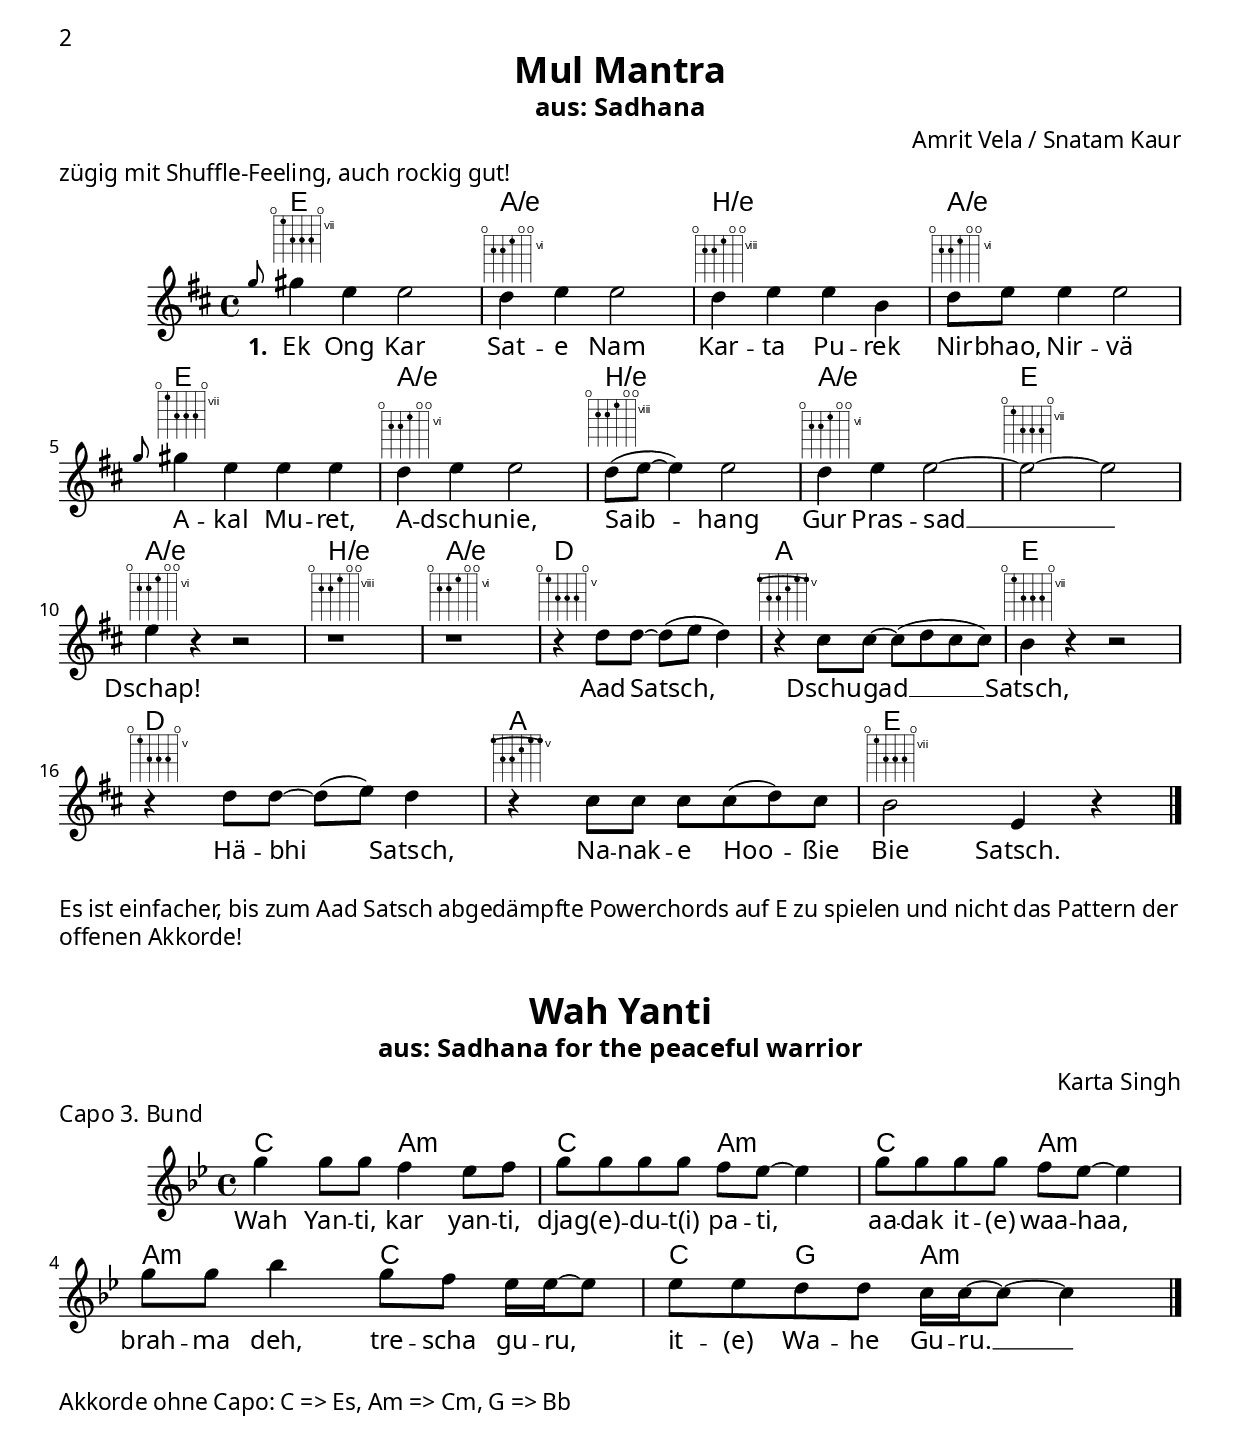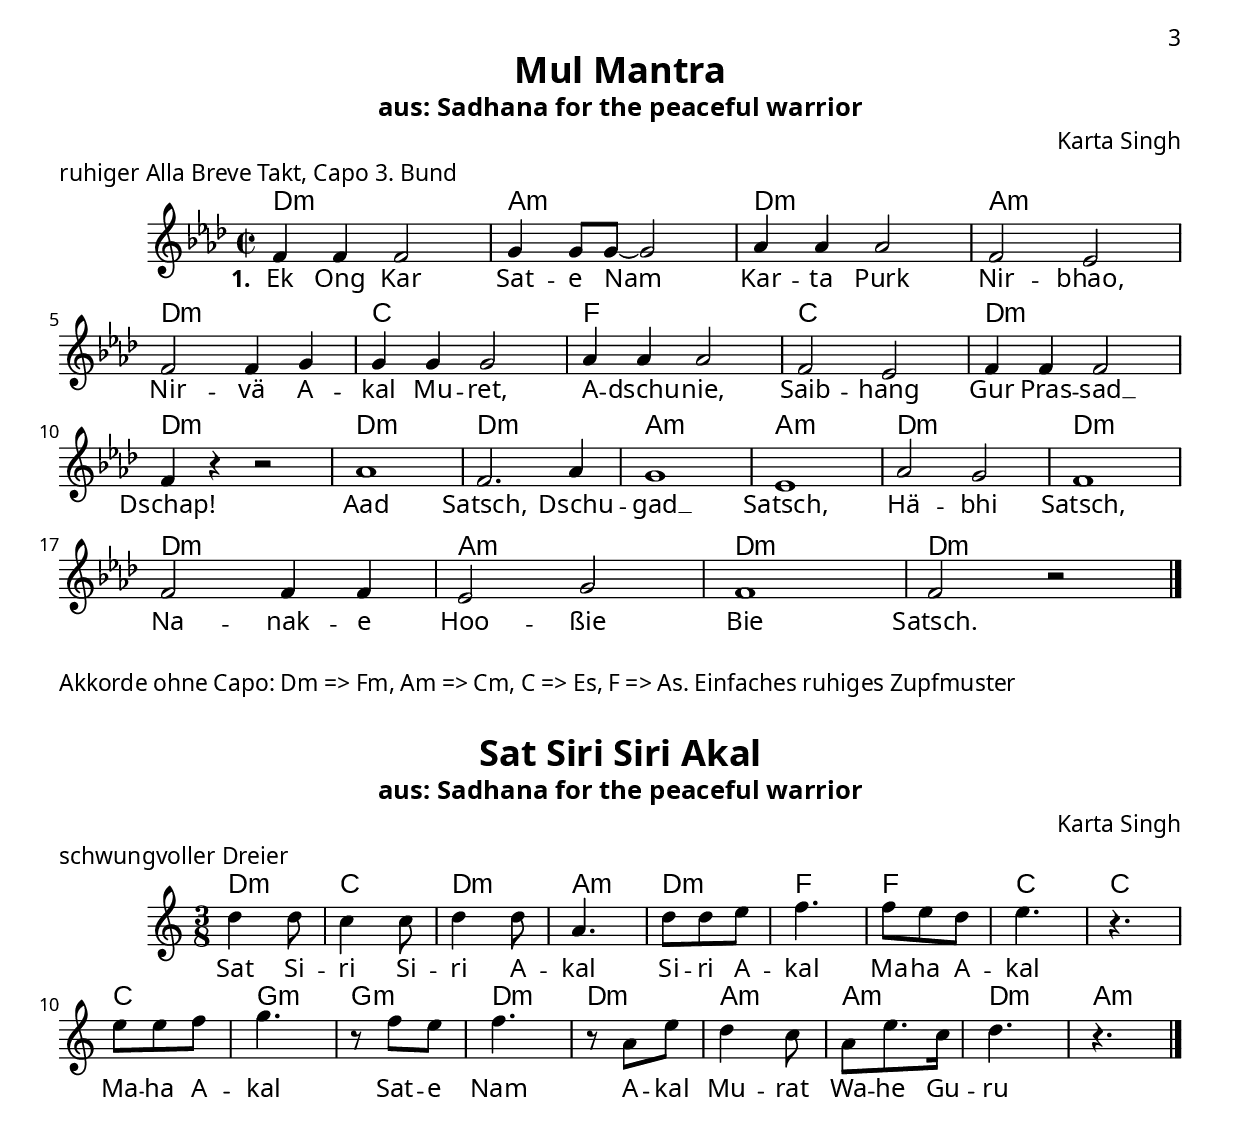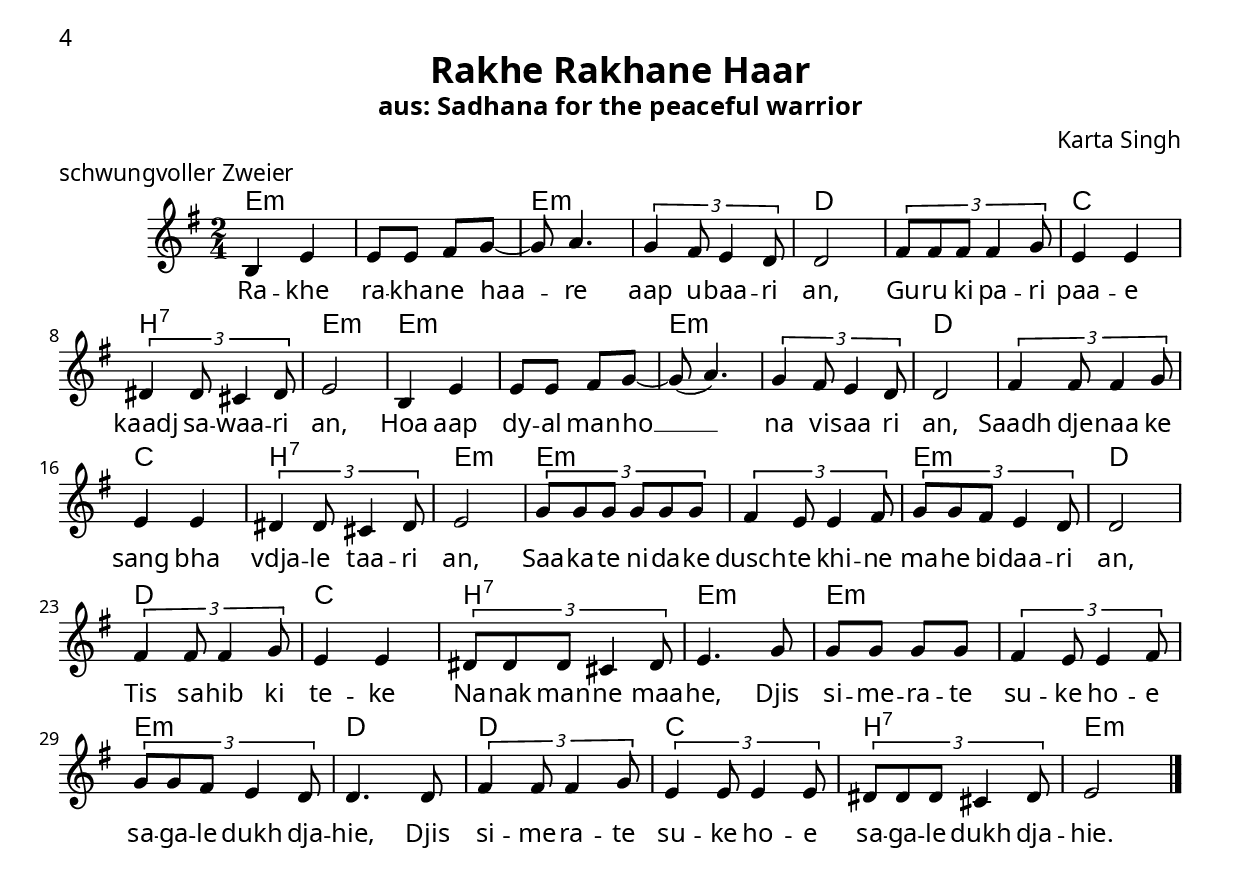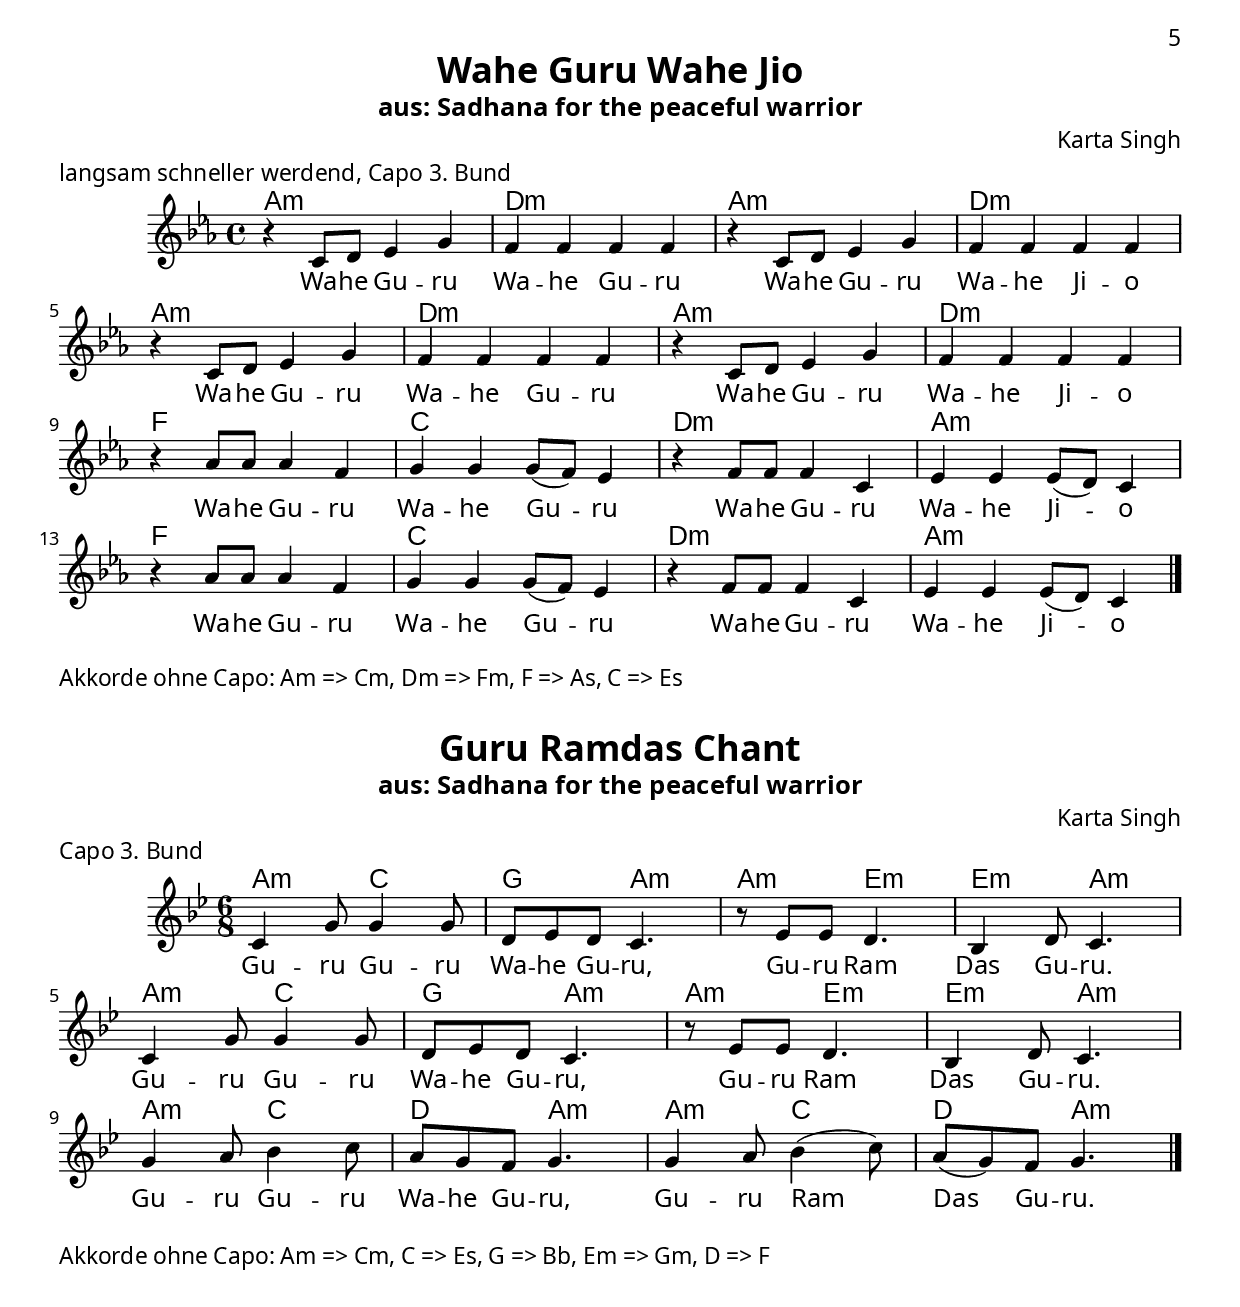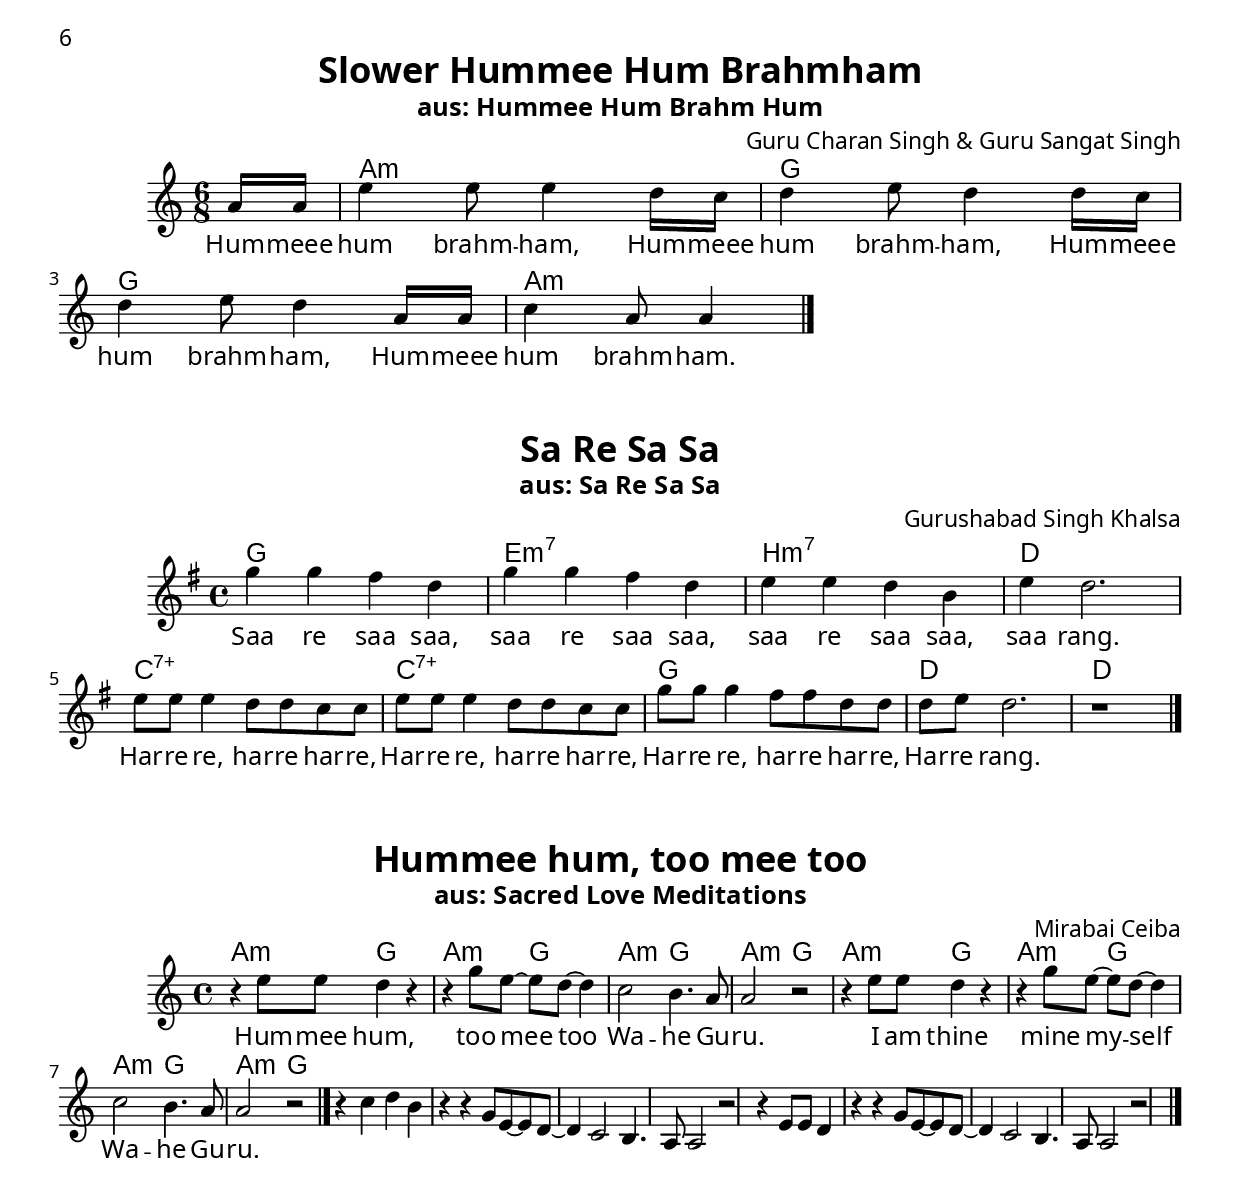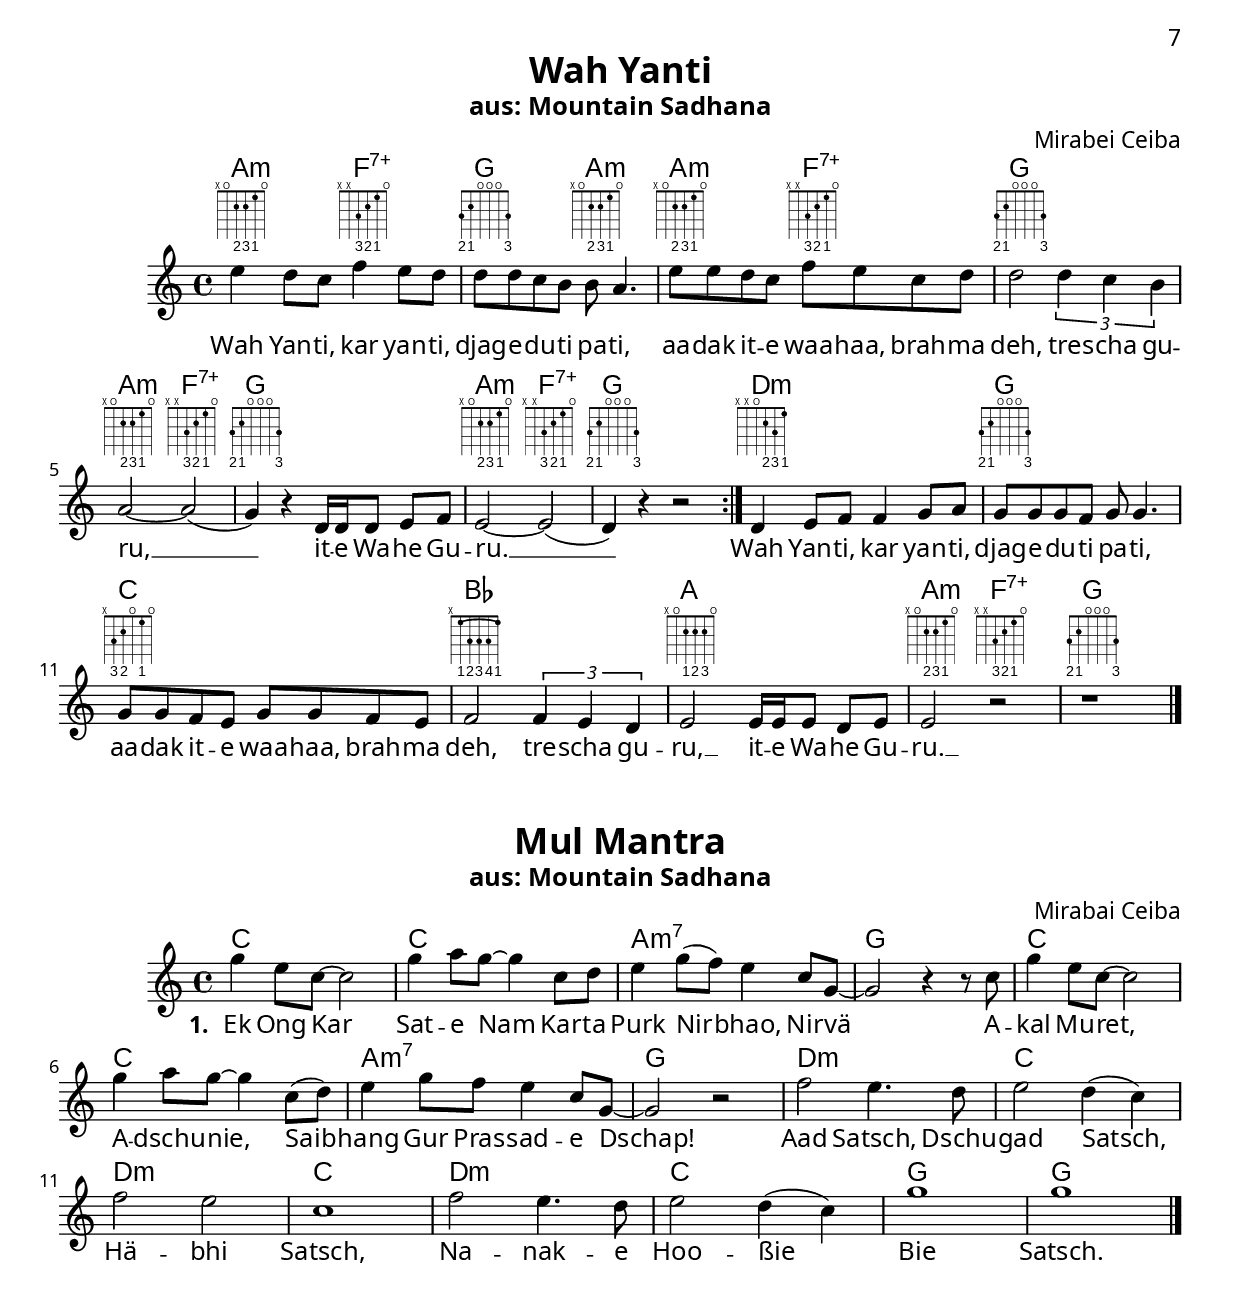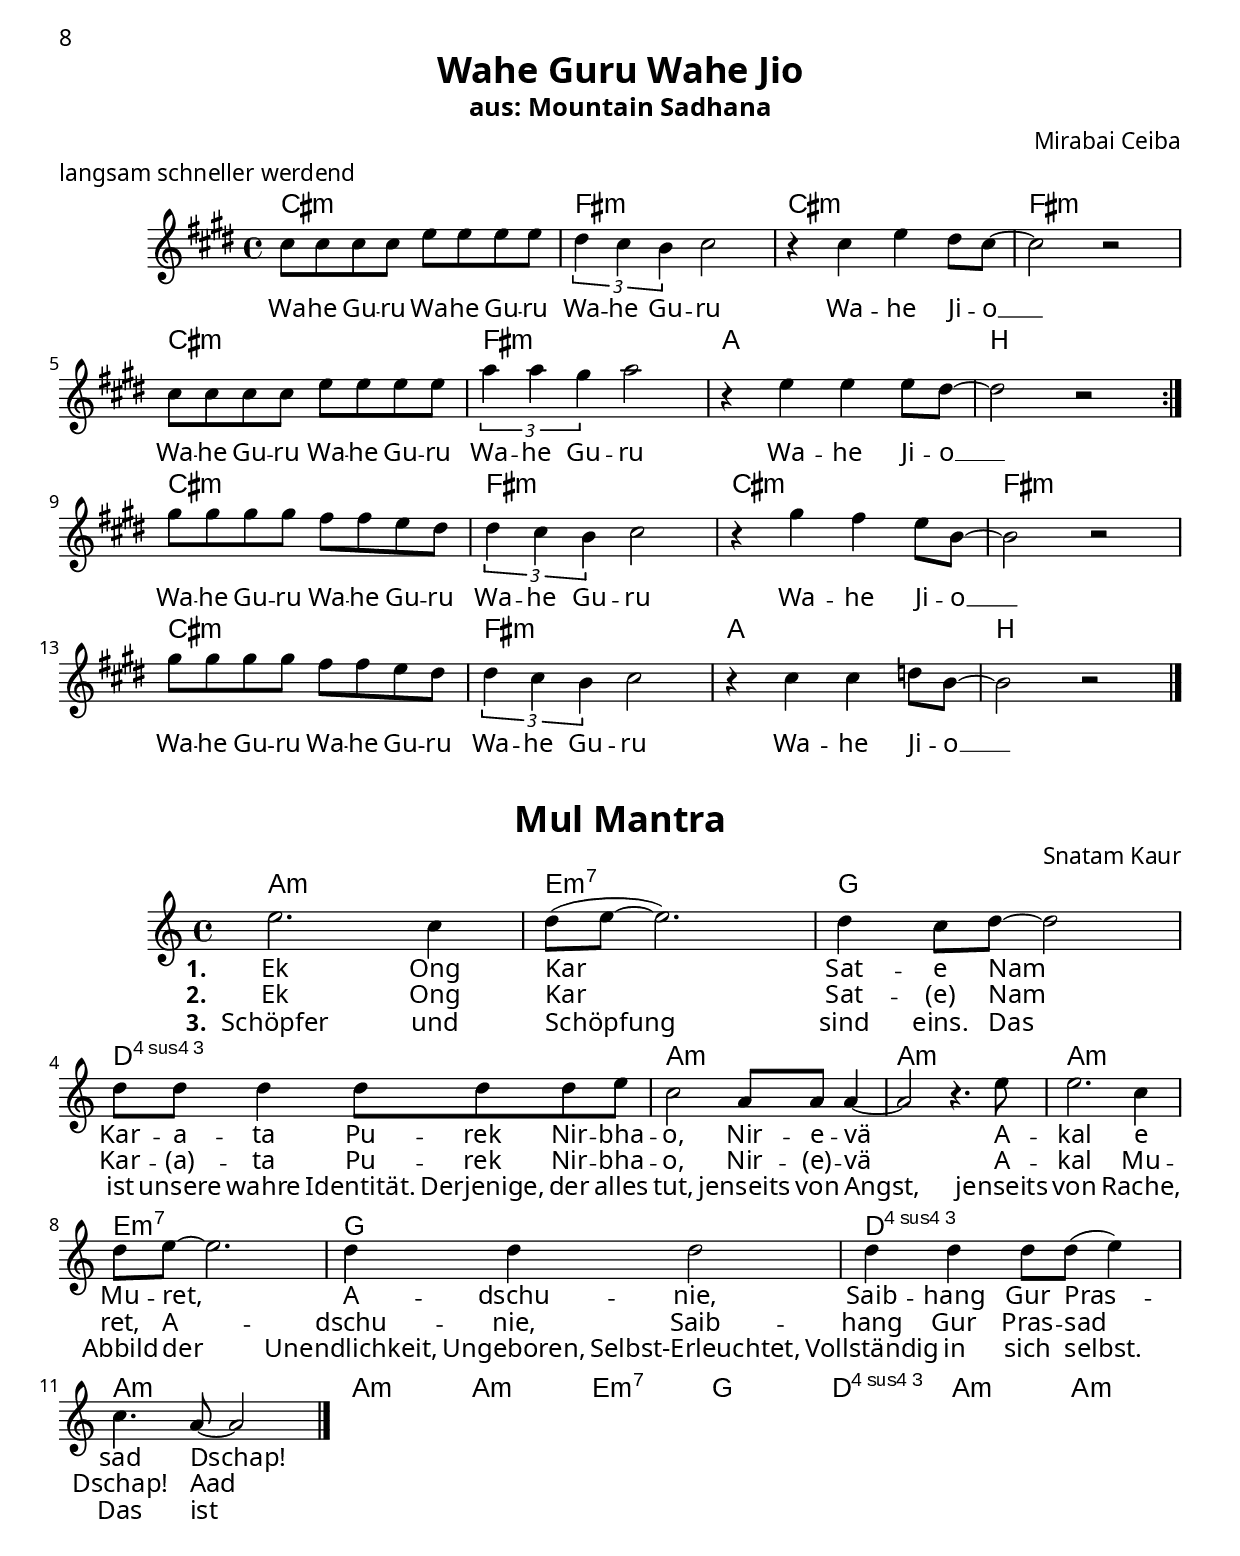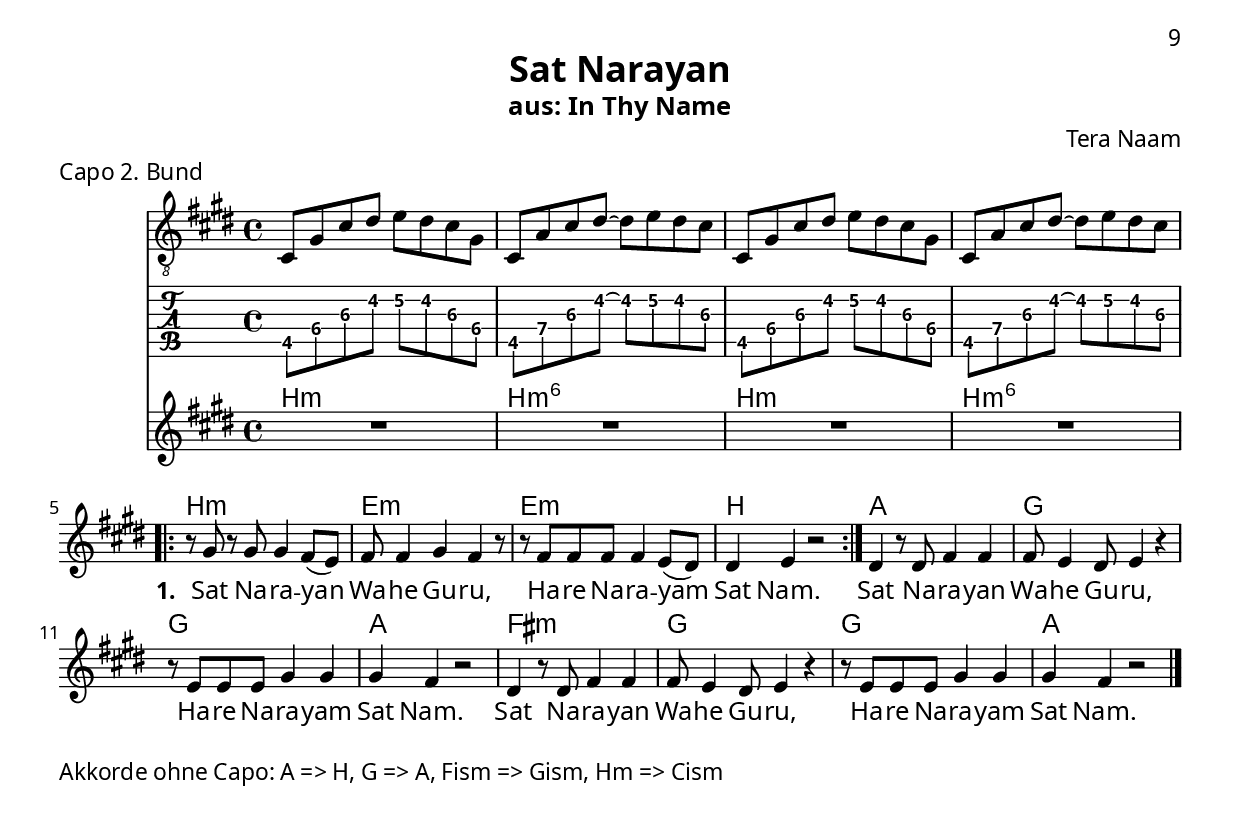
\version "2.18.0"
#(ly:set-option 'relative-includes #t)
\include "paper.ily"
\header {
  title = "Chants für das Wassermannzeitalter"
  %% instrument = "Chants für das Wassermannzeitalter"
  %% Do not display the tagline for this book
  %% tagline = ##f
  composer = ##f
  meter = ##f
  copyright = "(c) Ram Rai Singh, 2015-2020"
}
%%%
%%%oddHeaderMarkup = \markup
%%%\fill-line {
%%%  %% force the header to take some space, otherwise the
%%%  %% page layout becomes a complete mess.
%%%  " "
%%%  \on-the-fly #not-part-first-page \fromproperty #'header:title
%%%  \on-the-fly #print-page-number-check-first \fromproperty #'page:page-number-st
%%%ring
%%%}
%%%
%%%%% evenHeaderMarkup would inherit the value of
%%%%% oddHeaderMarkup if it were not defined here
%%%evenHeaderMarkup = \markup
%%%\fill-line {
%%%  \on-the-fly #print-page-number-check-first \fromproperty #'page:page-number-string
%%%  \on-the-fly #not-part-first-page \fromproperty #'header:title
%%%  " "
%%%}

\markup { \vspace #2 }
\markup {Zusammengestellt und arrangiert von Ram Rai Singh.}
\markup { \vspace #1 }

\markuplist \table-of-contents
\pageBreak

\tocCD \markup {"Amrit Vela: Sadhana"}

\tocItem \markup "Mul Mantra"
  \include "deutsch.ly"
\version "2.18.0"

\include "../paper.ily"

openE =  \markup {\fret-diagram-verbose #'(
		  (open 1)
		  (place-fret 2 9)
		  (place-fret 3 9)
		  (place-fret 4 9)
		  (place-fret 5 7)
		  (open 6)
		  )}
openD =  \markup {\fret-diagram-verbose #'(
		  (open 1)
		  (place-fret 2 7)
		  (place-fret 3 7)
		  (place-fret 4 7)
		  (place-fret 5 5)
		  (open 6)
		  )}

openA =  \markup {\fret-diagram-verbose #'(
		  (open 1)
		  (open 2)
		  (place-fret 3 6)
		  (place-fret 4 7)
		  (place-fret 5 7)
		  (open 6)
		  )}
fullA =  \markup {\fret-diagram-verbose #'(
		  (barre 6 1 5)
		  (place-fret 1 5)
		  (place-fret 2 5)
		  (place-fret 3 6)
		  (place-fret 4 7)
		  (place-fret 5 7)
		  (place-fret 6 5)
		  )}

openB =  \markup {\fret-diagram-verbose #'(
		  (open 1)
		  (open 2)
		  (place-fret 3 8)
		  (place-fret 4 9)
		  (place-fret 5 9)
		  (open 6)
		  )}



melodie =  \relative g'' {
  \grace{g8} gis4^\openE e e2 |
  d4^\openA e e2 |
  d4^\openB e e h |
  d8^\openA e8 e4 e2 | \break
  \grace{g8} gis4^\openE e e e  |
  d4^\openA e e2 |
  d8^\openB( e8 ~ e4) e2 |
  d4^\openA e e2 ~ |
  e2^\openE ~ e2 |
  e4^\openA r4 r2 |
  r1^\openB | r1^\openA |
  %% Aad satsch
  r4^\openD d8 d8~d8 ( e8 d4) |
  r4^\fullA cis8 cis8~cis8 ( d cis cis8) |
  h4^\openE r4 r2
  \break
  %% Häbhi Satsch
  r4^\openD d8 d8~d8 ( e8) d4 |
  r4^\fullA cis8 cis8 cis8 cis( d) cis |
  h2^\openE e,4 r4
  \bar "|."
   
}

textI = \lyricmode {
  \set stanza = #"1. "
  Ek Ong Kar
  Sat -- e Nam
  Kar -- ta Pu -- rek
  Nir  -- bhao, Nir -- vä
  A -- kal Mu -- ret, A -- dschu -- nie, Saib -- hang
  Gur Pras -- sad __
  Dschap!
  Aad Satsch,
  Dschu -- gad __ Satsch, 
  Hä -- bhi Satsch,
  Na -- nak -- e Hoo -- ßie Bie Satsch.
}


chordSymbols = \chordmode {
  \semiGermanChords
  e1 a/e h/e a/e
  e1 a/e h/e a/e
  e a/e h/e a/e 
  d a e 
  d a e 
}

\score { 
       <<
	 \context ChordNames {
	   \set Score.markFormatter = #format-mark-box-letters
	   \chordSymbols
	 }
	 \new Staff {
	    \time 4/4
	    \key d \major
	     \new Voice = "mel" { \melodie  \bar "|." }
	   }
	   \new Lyrics \lyricsto "mel" {
	     \textI
	   }
       >>
	\layout {
	  \context {\Staff \RemoveEmptyStaves }
	}
       \header {
	 title = "Mul Mantra"
	 composer = "Amrit Vela / Snatam Kaur"
	 subtitle = "aus: Sadhana"
	 meter = "zügig mit Shuffle-Feeling, auch rockig gut!"
       } 
     }

\markuplist{
  \wordwrap-lines {
    Es ist einfacher, bis zum Aad Satsch abgedämpfte Powerchords auf E zu spielen und
    nicht das Pattern der offenen Akkorde!

  }
}

  \markup { \vspace #1 }

\tocCD \markup "Karta Singh: Sadhana for the Peaceful Warrior"

  \tocItem \markup "Wah Yanti"
  \include "deutsch.ly"
\version "2.18.0"
\include "../paper.ily"


melodie =  \relative c'' {
  g'4 g8 g f4 es8 f | g8 g g g f es8 ~ es4 |
  g8 g g g f es8 ~ es4 | g8 g b4 g8 f es16 es ~es8 |
  es8 es d d c16 c16~ c8 ~ c4 
  \bar "|."
    
}

textI = \lyricmode {
  Wah Yan -- ti, kar  yan -- ti, djag -- (e) -- du -- t(i) pa -- ti,
  aa -- dak it -- (e) waa -- haa, brah -- ma deh, tre -- scha gu -- ru,
  it -- (e) Wa -- he Gu -- ru. __ 
}


chordSymbols = \chordmode {
  \semiGermanChords
  c2 a:m | c a:m | c a:m |
  a:m c | c4 g4 a2:m |
}

\score { 
       <<
	 \context ChordNames {
	   \set Score.markFormatter = #format-mark-box-letters
	   \chordSymbols
	 }
	 \new Staff {
	    \time 4/4
	    \key g \minor
	     \new Voice = "mel" { \melodie  \bar "|." }
	   }
	   \new Lyrics \lyricsto "mel" {
	     \textI
	   }
       >>
	\layout {
	  \context {\Staff \RemoveEmptyStaves }
	}
       \header {
	 title = "Wah Yanti"
	 composer = "Karta Singh"
	 subtitle = "aus: Sadhana for the peaceful warrior"
	 meter = "Capo 3. Bund"
       }
     }
\markup{Akkorde ohne Capo:  C => Es, Am => Cm, G => Bb}

  \markup { \vspace #1 }
\pageBreak

  \tocItem \markup "Mul Mantra"
  \include "deutsch.ly"
\version "2.18.0"

\include "../paper.ily"


melodie =  \relative f' {
  f4 f f2 | g4 g8 g8~g2 | as4 as as2 | f2 es |
  \break
  f2 f4 g | g4 g g2 | as4 as as2 | f2 es |
  f4 f f2 | f4 r4 r2 | 
  %% Aad satsch
  as1 f2. as4 | g1 es1 | as2 g2 f1 |
  \break
  %% Häbhi Satsch
  f2 f4 f | es2 g2 | f1 f2 r2
  \bar "|."
   
}

textI = \lyricmode {
  \set stanza = #"1. "
  Ek Ong Kar
  Sat -- e Nam
  Kar -- ta Purk
  Nir  -- bhao, Nir -- vä
  A -- kal Mu -- ret, A -- dschu -- nie, Saib -- hang
  Gur Pras -- sad __
  Dschap!
  Aad Satsch,
  Dschu -- gad __ Satsch, 
  Hä -- bhi Satsch,
  Na -- nak -- e Hoo -- ßie Bie Satsch.
}


chordSymbols = \chordmode {
  \semiGermanChords
  d1:m a:m d:m a:m |
  d1:m c f c |
  d:m d:m |
  d:m d:m | a:m a:m |
  d:m d:m | d:m 
  a:m d:m d:m 
}

\score { 
       <<
	 \context ChordNames {
	   \set Score.markFormatter = #format-mark-box-letters
	   \chordSymbols
	 }
	 \new Staff {
	    \time 2/2
	    \key f \minor
	     \new Voice = "mel" { \melodie  \bar "|." }
	   }
	   \new Lyrics \lyricsto "mel" {
	     \textI
	   }
       >>
	\layout {
	  \context {\Staff \RemoveEmptyStaves }
	}
       \header {
	 title = "Mul Mantra"
	 composer = "Karta Singh"
	 subtitle = "aus: Sadhana for the peaceful warrior"
	 meter = "ruhiger Alla Breve Takt, Capo 3. Bund"
}


     }
\markup{
  Akkorde ohne Capo: Dm => Fm, Am => Cm, C => Es, F => As. Einfaches ruhiges Zupfmuster
  }

  \markup { \vspace #1 }

  \tocItem \markup "Sat Siri Siri Akal"
  \include "deutsch.ly"
\version "2.18.0"

\include "../paper.ily"

melodie =  \relative d'' {
  d4 d8 c4 c8 | d4 d8 a4. |
  d8 d e f4. | f8 e d e4. |
  r4.  | 
  e8 e f g4. | r8 f8 e f4. |
  r8 a,8 e' d4 c8 | a8 e'8. c16 | d4. |
  r4.
  \bar "|."
   
}

textI = \lyricmode {
  Sat Si -- ri Si -- ri A -- kal
  Si -- ri A -- kal Ma -- ha A -- kal
  Ma -- ha A -- kal  Sat -- e Nam
  A -- kal Mu -- rat Wa -- he Gu -- ru
}


chordSymbols = \chordmode {
  \semiGermanChords
  d4.:m c | d:m a:m |
  d:m f | f c | c |
  c g:m | g:m d:m | d:m a:m
  a:m d:m a:m
}

\score { 
       <<
	 \context ChordNames {
	   \set Score.markFormatter = #format-mark-box-letters
	   \chordSymbols
	 }
	 \new Staff {
	    \time 3/8
	    \key a \minor
	     \new Voice = "mel" { \melodie  \bar "|." }
	   }
	   \new Lyrics \lyricsto "mel" {
	     \textI
	   }
       >>
	\layout {
	  \context {\Staff \RemoveEmptyStaves }
	}
       
       \header {
	 title = "Sat Siri Siri Akal"
	 composer = "Karta Singh"
	 subtitle = "aus: Sadhana for the peaceful warrior"
	 meter = "schwungvoller Dreier"
       }
     }

  \markup { \vspace #1 }

\pageBreak
 \tocItem \markup "Rakhe Rakhane Haar"
  \include "deutsch.ly"
\version "2.18.0"

\include "../paper.ily"


melodie =  \relative d' {
  %% Rakhe
  h4 e e8 e fis g8 ~ | g8 a4. \tuplet 3/2 {g4 fis8 e4 d8} |
  d2 \tuplet 3/2 {fis8 fis fis fis4 g8} | e4  e \tuplet 3/2 { dis4 dis8 cis4 dis8} | e2 

  %% Hoa 
  h4 e e8 e fis g8 ~ | g8( a4.) \tuplet 3/2 {g4 fis8 e4 d8} |
  d2 \tuplet 3/2 {fis4 fis8 fis4 g8} | e4  e \tuplet 3/2 { dis4 dis8 cis4 dis8} | e2

  %% Saakate
  \tuplet 3/2 { g8 g g  g g g} \tuplet 3/2 { fis4 e8 e4 fis8} |
  \tuplet 3/2 { g8 g8 fis8 e4 d8} d2 |
  \tuplet 3/2 {fis4 fis8 fis4 g8} | e4  e \tuplet 3/2 { dis8 dis dis cis4 dis8} | e4. g8

  %% Djis simerate
  g8 g   g g  \tuplet 3/2 { fis4 e8 e4 fis8} |
  \tuplet 3/2 { g8 g8 fis8 e4 d8} d4. d8 |
  \tuplet 3/2 {fis4 fis8 fis4 g8} |
  \tuplet 3/2 {e4 e8  e4 e8} \tuplet 3/2 { dis8 dis dis cis4 dis8} | e2

\bar "|."
   
}

textI = \lyricmode {
  Ra -- khe ra -- kha -- ne haa -- re aap u -- baa -- ri an,
  Gu -- ru ki pa -- ri paa -- e kaadj sa -- waa -- ri an,
  
  Hoa aap dy -- al man -- ho __ na vi -- saa ri an,
  Saadh dje -- naa ke sang bha vdja -- le taa -- ri an,

  Saa -- ka -- te ni -- da -- ke dusch -- te khi -- ne ma -- he bi -- daa -- ri an,
  Tis sa -- hib ki te -- ke Na -- nak man -- ne maa -- he,

  Djis si -- me -- ra -- te su -- ke ho -- e sa -- ga -- le dukh dja -- hie, 

  Djis si -- me -- ra -- te su -- ke ho -- e sa -- ga -- le dukh dja -- hie.
}


chordSymbols = \chordmode {
  \semiGermanChords
  e1:m | e:m | d | c2  h:7 | e2:m |
  e1:m | e:m | d | c2  h:7 | e2:m |
  e1:m | e2:m | d d | c2  h:7 | e2:m |
  
  e1:m | e2:m | d d | c2  h:7 | e2:m |
}

\score { 
       <<
	 \context ChordNames {
	   \set Score.markFormatter = #format-mark-box-letters
	   \chordSymbols
	 }
	 \new Staff {
	    \time 2/4
	    \key e \minor
	     \new Voice = "mel" { \melodie  \bar "|." }
	   }
	   \new Lyrics \lyricsto "mel" {
	     \textI
	   }
       >>
	\layout {
	  \context {\Staff \RemoveEmptyStaves }
	}
       
       \header {
	 title = "Rakhe Rakhane Haar"
	 composer = "Karta Singh"
	 subtitle = "aus: Sadhana for the peaceful warrior"
	 meter = "schwungvoller Zweier"
       }
     }

  \markup { \vspace #1 }
\pageBreak
  \tocItem \markup "Wahe Guru Wahe Jio"
  \include "deutsch.ly"
\version "2.18.0"
\include "../paper.ily"

melodie =  \relative d' {
  r4 c8 d es4 g | f f f f |
  r4 c8 d es4 g | f f f f |
  r4 c8 d es4 g | f f f f |
  r4 c8 d es4 g | f f f f |\break
  r4 as8 as8 as4 f | g g g8( f) es4 |
  r4 f8 f f4 c | es es es8( d) c4 |
  r4 as'8 as8 as4 f | g g g8( f) es4 |
  r4 f8 f f4 c | es es es8( d) c4 |  
    \bar "|."
   
}

textI = \lyricmode {
  Wa -- he Gu -- ru Wa -- he Gu -- ru Wa -- he Gu -- ru Wa -- he Ji -- o
  Wa -- he Gu -- ru Wa -- he Gu -- ru Wa -- he Gu -- ru Wa -- he Ji -- o
  Wa -- he Gu -- ru Wa -- he Gu -- ru Wa -- he Gu -- ru Wa -- he Ji -- o
  Wa -- he Gu -- ru Wa -- he Gu -- ru Wa -- he Gu -- ru Wa -- he Ji -- o
}


chordSymbols = \chordmode {
  \semiGermanChords
  a1:m d:m a:m d:m |
  a:m d:m a:m d:m |
  f c d:m a:m |
  f c d:m a:m
}

\score {
       <<
	 \context ChordNames {
	   \set Score.markFormatter = #format-mark-box-letters
	   \chordSymbols
	 }
	 \new Staff {
	    \time 4/4
	    \key c \minor
	     \new Voice = "mel" { \melodie  \bar "|." }
	   }
	   \new Lyrics \lyricsto "mel" {
	     \textI
	   }
       >>
	\layout {
	  \context {\Staff \RemoveEmptyStaves }
	}
       \header {
	 title = "Wahe Guru Wahe Jio"
	 composer = "Karta Singh"
	 subtitle = "aus: Sadhana for the peaceful warrior"
	 meter = "langsam schneller werdend, Capo 3. Bund"
       }
     }
\markup{Akkorde ohne Capo: Am => Cm, Dm => Fm, F => As, C => Es}

  \markup { \vspace #1 }

  \tocItem \markup "Guru Ram Das Chant"
  \include "deutsch.ly"
\version "2.18.0"
\include "../paper.ily"


melodie =  \relative c' {
  c4 g'8 g4 g8 | d8 es d c4. |
  r8 es8 es d4. | b4 d8 c4. | \break
  c4 g'8 g4 g8 | d8 es d c4. |
  r8 es8 es d4. | b4 d8 c4. | \break
  g'4 a8 b4 c8 | a g f g4. |
  g4 a8 b4( c8) | a( g) f g4. |
    \bar "|."
   
}

textI = \lyricmode {
  Gu -- ru Gu -- ru Wa -- he Gu -- ru,  Gu -- ru Ram Das Gu -- ru.
  Gu -- ru Gu -- ru Wa -- he Gu -- ru,  Gu -- ru Ram Das Gu -- ru.
  Gu -- ru Gu -- ru Wa -- he Gu -- ru,  Gu -- ru Ram Das Gu -- ru.
}


chordSymbols = \chordmode {
  \semiGermanChords
  a4.:m c g  a:m |
  a:m e:m e:m a:m  |

  a4.:m c g  a:m |
  a:m e:m e:m a:m  |

  a:m c d a:m |
  a:m c d a:m
}

\score { 
       <<
	 \context ChordNames {
	   \set Score.markFormatter = #format-mark-box-letters
	   \chordSymbols
	 }
	 \new Staff {
	    \time 6/8
	    \key g \minor
	     \new Voice = "mel" { \melodie  \bar "|." }
	   }
	   \new Lyrics \lyricsto "mel" {
	     \textI
	   }
       >>
	\layout {
	  \context {\Staff \RemoveEmptyStaves }
	}
       \header {
	 title = "Guru Ramdas Chant"
	 composer = "Karta Singh"
	 subtitle = "aus: Sadhana for the peaceful warrior"
	 meter = "Capo 3. Bund"
       }
     }
\markup{Akkorde ohne Capo: Am => Cm, C => Es, G => Bb, Em => Gm, D => F}

  \markup { \vspace #1 }

\pageBreak

\tocCD \markup "Guru Charan Singh & Guru Sangat Singh: Hummee Hum Brahmham"

  \tocItem \markup "Slower Hummee Hum Brahmham"
  
\include "deutsch.ly"

\version "2.18.0"

\include "../paper.ily"

melodie =  \relative g' {
  a16 a |
  e'4 e8 e4 d16 c |
  d4 e8 d4 d16 c | 
  d4 e8 d4 a16 a |
  c4 a8 a4 

  \bar "|."
   
}

textI = \lyricmode {
  Hum -- meee hum brahm -- ham,
  Hum -- meee hum brahm -- ham,
  Hum -- meee hum brahm -- ham,
  Hum -- meee hum brahm -- ham.
}

chordSymbols = \chordmode {
  \semiGermanChords
  s8 |
  a2.:m g g a:m
}

\score { 
       <<
	 \context ChordNames {
	   \set Score.markFormatter = #format-mark-box-letters
	   \chordSymbols
	 }
	 \new Staff {
	   \time 6/8
	   \partial 8*1
	    \key a \minor
	     \new Voice = "mel" { \melodie  \bar "|." }
	   }
	   \new Lyrics \lyricsto "mel" {
	     \textI
	   }
       >>
	\layout {
	  \context {\Staff \RemoveEmptyStaves }
	}
       \header {
	 title = "Slower Hummee Hum Brahmham"
	 composer = "Guru Charan Singh & Guru Sangat Singh"
	 subtitle = "aus: Hummee Hum Brahm Hum"
       }
}

\markup { \vspace #1 }

\tocCD \markup "Guru Shabad Singh Khalsa: Sa Re Sa Sa"

  \tocItem \markup "Sa Re Sa sa"
  \include "deutsch.ly"
\version "2.18.0"
\include "../paper.ily"


melodie =  \relative d'' {
  g4 g fis d | g g fis d |
  e e d h | e d2. |
  e8 e e4 d8 d c c |
  e8 e e4 d8 d c c
  g'8 g g4 fis8 fis  d d |
  d8 e d2. |
  r1
  \bar ":|"
    
}

textI = \lyricmode {
  Saa re saa saa, saa re saa saa, saa re saa saa, saa rang.
  Har -- re re, har -- re  har -- re,
  Har -- re re, har -- re  har -- re,
  Har -- re re, har -- re  har -- re,
  Har -- re rang.
  
}


chordSymbols = \chordmode {
  \semiGermanChords
  %% Sets the major seven symbol to something other
  \set majorSevenSymbol = \markup { 7+ }
  g1 e:m7 h:m7 d
  c:7+ c:7+ g d d 
}

\score { 
       <<
	 \context ChordNames {
	   \set Score.markFormatter = #format-mark-box-letters
	   \chordSymbols
	 }
	 \new Staff {
	    \time 4/4
	    \key g \major
	     \new Voice = "mel" { \melodie  \bar "|." }
	   }
	   \new Lyrics \lyricsto "mel" {
	     \textI
	   }
       >>
	\layout {
	  \context {\Staff \RemoveEmptyStaves }
	}
       \header {
	 title = "Sa Re Sa Sa"
	 composer = "Gurushabad Singh Khalsa"
	 subtitle = "aus: Sa Re Sa Sa"
	 %% meter = "Capo 3. Bund"
       }
     }
\markup{}

\markup { \vspace #1 }


\tocCD \markup "Mirabai Ceiba: Sacred Love Meditations"

  \tocItem \markup "Hummee hum, too mee too"
  
\include "deutsch.ly"

\version "2.18.0"

\include "../paper.ily"

melodie =  \relative g'' {
  r4 e8 e d4 r4 | r4 g8 e8 ~e8 d8 ~d4  |
  c2 h4. a8| a2 r2 |

  r4 e'8 e d4 r4 | r4 g8 e8 ~e8 d8 ~d4  |
  c2 h4. a8| a2 r2 | 

  \bar "|."
   
  r4 c d h4 r4 | r4 g8 e8 ~e8 d8 ~d4  |
  c2 h4. a8| a2 r2 |

  r4 e'8 e d4 r4 | r4 g8 e8 ~e8 d8 ~d4  |
  c2 h4. a8| a2 r2 | 

  \bar "|."
}

textI = \lyricmode {
  Hum -- mee hum, too mee too
  Wa -- he Gu -- ru.
  I am thine
  mine my -- self
  Wa -- he Gu -- ru.
}

chordSymbols = \chordmode {
  \semiGermanChords
  a2:m g | 
  a2:m g | 
  a2:m g | 
  a2:m g |
   a2:m g | 
  a2:m g | 
  a2:m g | 
  a2:m g | 
}

\score { 
       <<
	 \context ChordNames {
	   \set Score.markFormatter = #format-mark-box-letters
	   \chordSymbols
	 }
	 \new Staff {
	    \time 4/4
	    \key a \minor
	     \new Voice = "mel" { \melodie  \bar "|." }
	   }
	   \new Lyrics \lyricsto "mel" {
	     \textI
	   }
       >>
	\layout {
	  \context {\Staff \RemoveEmptyStaves }
	}
       \header {
	 title = "Hummee hum, too mee too"
	 composer = "Mirabai Ceiba"
	 subtitle = "aus: Sacred Love Meditations"
       }
}

\markup { \vspace #1 }

\pageBreak
\tocCD \markup "Mirabai Ceiba: Mountain Sadhana"

  \tocItem \markup "Wah Yanti"
  \include "deutsch.ly"
\version "2.18.0"
\include "../paper.ily"

\include "predefined-guitar-fretboards.ly"


melodie =  \relative c'' {
	\repeat volta 2 {
		e4 d8 c f4 e8 d | d d c h h a4. | 	
	    e'8 e d c f e c d | d2  \tuplet 3/2 {d4 c h} |
  		a2 ~ a2( | g4) r4 d16 d d8 e f | e2 ~ e2( | d4) r4 r2 		
	}	
	d4 e8 f  f4 g8 a  | g8 g g f g g4. |
	g8 g  f8 e g g f8 e | f2\tuplet 3/2 {f4 e d} | 
	e2 e16 e e8 d e | e2 r2 | r1 
  \bar "|."
    
}

textI = \lyricmode {
  Wah Yan -- ti, kar  yan -- ti, djag -- e -- du -- ti pa -- ti,
  aa -- dak it -- e waa -- haa, brah -- ma deh, tre -- scha gu -- ru, __
  it -- e Wa -- he Gu -- ru. __ 

  Wah Yan -- ti, kar  yan -- ti, djag -- e -- du -- ti pa -- ti,
  aa -- dak it -- e waa -- haa, brah -- ma deh, tre -- scha gu -- ru, __
  it -- e Wa -- he Gu -- ru. __ 
}


chordSymbols = \chordmode {
  \semiGermanChords
   \set majorSevenSymbol = \markup { 7+ }
  a2:m f:7+ | g a:m |
  a2:m f:7+ | g1 |
  a2:m f:7+ | g1  |
  a2:m f:7+ | g1 |
  
  d1:m | g | c | b | a | 
  a2:m f:7+ | g1 
   
}

\score { 
       <<
	%  \context ChordNames {
	%    \set Score.markFormatter = #format-mark-box-letters
	%    \chordSymbols
	%  }
	\context ChordNames {
      \semiGermanChords
      \set Score.markFormatter = #format-mark-box-letters
    %   \guitarChordDiagrams
	  \chordSymbols
    }
	\context FretBoards {
         \chordSymbols
    }
	 \new Staff {
	    \time 4/4
	    \key c \major
	     \new Voice = "mel" { \melodie  \bar "|." }
	   }
	   \new Lyrics \lyricsto "mel" {
	     \textI
	   }
       >>
	\layout {
	  \context {\Staff \RemoveEmptyStaves }
	}
       \header {
	 title = "Wah Yanti"
	 composer = "Mirabei Ceiba"
	 subtitle = "aus: Mountain Sadhana"
       }
     }
%% \markup{Akkorde ohne Capo:  C => Es, Am => Cm, G => Bb}

\markup { \vspace #1 }

  \tocItem \markup "Mul Mantra"
  
\include "deutsch.ly"

\version "2.18.0"

\include "../paper.ily"

%%%aC =  \markup {\fret-diagram-verbose #'(
%%%		  (place-fret 1 3)
%%%		  (place-fret 2 1)
%%%		  (place-fret 3 2)
%%%		  (mute 4 )
%%%		  (place-fret 5 3)
%%%		  (mute 6)
%%%	       )}
%%%smallE =  \markup {\fret-diagram-verbose #'(
%%%		  (place-fret 1 3)
%%%		  (open 2)
%%%		  (open 3)
%%%		  (place-fret 4 2)
%%%		  (mute 5)
%%%		  (mute 6)
%%%		  )}

melodie =  \relative g'' {
%% Ek  ong  kar
  g4 e8 c8 ~ c2 | 
%% sat e  nam      kar ta purk nir    bhao nir vä
  g'4  a8 g8 ~ g4  c,8  d | e4 g8( f) e4  c8 g8~ | g2 r4 r8  
  
%% a    kal mu ret      a    dschu nie   saib  
  c8 |  g'4 e8 c8 ~ c2 | g'4  a8 g8 ~ g4  c,8(  d) |
%% hang gur pras  sad dschap 
  e4 g8 f e4  c8 g8~ | g2 r|

%% Aad e Satsch Dschu gad e Satsch
  f'2 e4.  d8 | e2 d4( c) | f2 e2 | c1  |

  f2 e4.  d8 | e2 d4( c) | g'1   | g1 |   
  
  \bar "|."
   
}

textI = \lyricmode {
  \set stanza = #"1. "
  Ek Ong Kar
  Sat -- e Nam
  Kar -- ta Purk
  Nir  -- bhao, Nir -- vä
  A -- kal Mu -- ret, A -- dschu -- nie, Saib -- hang
  Gur Pras -- sad -- e 
  Dschap!
  Aad  Satsch,
  Dschu -- gad Satsch, 
  Hä -- bhi Satsch,
  Na -- nak -- e Hoo -- ßie Bie Satsch.
}

chordSymbols = \chordmode {
  \semiGermanChords
  %% c mit g auf E-Saite, e:m ebenfalls!
  c1 | c | a:m7 | g
  c1 | c | a:m7 | g
  d:m   | c   | d:m  | c1
  d:m   | c   |  g   | g 
}

\score { 
       <<
	 \context ChordNames {
	   \set Score.markFormatter = #format-mark-box-letters
	   \chordSymbols
	 }
	 \new Staff {
	    \time 4/4
	    \key a \minor
	     \new Voice = "mel" { \melodie  \bar "|." }
	   }
	   \new Lyrics \lyricsto "mel" {
	     \textI
	   }
       >>
	\layout {
	  \context {\Staff \RemoveEmptyStaves }
	}
       \header {
	 title = "Mul Mantra"
	 composer = "Mirabai Ceiba"
	 subtitle = "aus: Mountain Sadhana"
       }
}

\markup { \vspace #3 }

\pageBreak 
 \tocItem \markup "Wahre Guru Wahre Jio"
  \include "deutsch.ly"
\version "2.18.0"
\include "../paper.ily"

melodie =  \relative d'' {
 \repeat volta 2 {
   cis8 cis cis cis e8 e e e | \tuplet 3/2 { dis4 cis h } cis2 |
   r4 cis e dis8 cis8 ~ | cis2 r2 |
   
   cis8 cis cis cis e8 e e e | \tuplet 3/2 { a4 a gis } a2 |
   r4 e e e8 dis8 ~ | dis2 r2 |
 }

 \break
 
 gis8 gis gis gis fis fis e dis |  \tuplet 3/2 {dis4 cis h} cis2 |
 r4 gis'4 fis e8 h8 ~ | h2 r2 

 gis'8 gis gis gis fis fis e dis |  \tuplet 3/2 {dis4 cis h} cis2 |
 r4 cis4 cis d8 h8 ~ | h2 r2 
 \bar "|."
   
}

textI = \lyricmode {
  Wa -- he Gu -- ru Wa -- he Gu -- ru Wa -- he Gu -- ru Wa -- he Ji -- o __ 
  Wa -- he Gu -- ru Wa -- he Gu -- ru Wa -- he Gu -- ru Wa -- he Ji -- o __ 
  Wa -- he Gu -- ru Wa -- he Gu -- ru Wa -- he Gu -- ru Wa -- he Ji -- o __ 
  Wa -- he Gu -- ru Wa -- he Gu -- ru Wa -- he Gu -- ru Wa -- he Ji -- o __ 
}


chordSymbols = \chordmode {
  \semiGermanChords
  cis1:m | fis:m | cis:m | fis:m | cis:m | fis:m |
  a h 

  cis1:m | fis:m | cis:m | fis:m | cis:m | fis:m |
  a h 
}

\score {
       <<
	 \context ChordNames {
	   \set Score.markFormatter = #format-mark-box-letters
	   \chordSymbols
	 }
	 \new Staff {
	    \time 4/4
	    \key cis \minor
	     \new Voice = "mel" { \melodie  \bar "|." }
	   }
	   \new Lyrics \lyricsto "mel" {
	     \textI
	   }
       >>
	\layout {
	  \context {\Staff \RemoveEmptyStaves }
	}
       \header {
	 title = "Wahe Guru Wahe Jio"
	 composer = "Mirabai Ceiba"
	 subtitle = "aus: Mountain Sadhana"
	 meter = "langsam schneller werdend"
       }
     }

\markup { \vspace #1 }

%% \pageBreak 
\tocCD \markup "Snatam Kaur: Anand Bliss"

  \tocItem \markup "Mul Mantra"
  #(set-global-staff-size 16)
\include "deutsch.ly"

\version "2.18.0"

\include "../paper.ily"

melodie =  \relative c'' {
 % Ek  ong  kar
  e2. c4 | d8 ( e8 ~ e2.) | 
 % sat e nam      kar a ta pu rek
  d4 c8 d8 ~ d2 | d8 d8 d4  d8 d8 
 %  nir bha o nir e vä           a
   d8 e8 | c2 a8  a8 a4 ~ a2 r4. e'8|

 % kal e        mu ret 
  e2.  c4 |  d8 e8 ~ e2. |
  
 %A dschu nie, Saib  hang  gur pras sad dschap
  d4  d d2 |    d4    d    d8  d( e4) |  c4. a8 ~ a2 
  \bar "|."
   
}

textI = \lyricmode {
  \set stanza = #"1. "
  Ek Ong Kar
  Sat -- e Nam
  Kar -- a -- ta Pu -- rek
  Nir  -- bha -- o, Nir -- e -- vä
  A -- kal e Mu -- ret, A -- dschu -- nie, Saib -- hang
  Gur Pras -- sad 
  Dschap!
  Aad -- e Satsch,
  Dschu -- gad -- e Satsch, 
  Hä -- bhi Satsch,
  Na -- nak -- e Hoo -- ßie Bie Satsch.
}

textII = \lyricmode {
   \set stanza = #"2. "
  Ek Ong Kar
  Sat -- (e) Nam
  Kar -- (a) -- ta Pu -- rek
  Nir  -- bha -- o, Nir -- (e) -- vä
  A -- kal Mu -- ret, A -- dschu -- nie, Saib -- hang
  Gur Pras -- sad 
  Dschap!
  Aad -- (e) Satsch,
  Dschu -- gad -- (e) Satsch, 
  Hä -- bhi Satsch,
  Na -- nak -- (e) Hoo -- ßie Bie Satsch.
  Na -- nak -- (e) Hoo -- ßie Bie Satsch.
   
}

textIII = \lyricmode {
   \set stanza = #"3. "
   Schöpfer und Schöpfung sind eins.
   Das ist unsere wahre Identität. 
   Derjenige, der alles tut, 
   jenseits von Angst, jenseits von Rache,
   Abbild der Unendlichkeit,
   Ungeboren, Selbst-Erleuchtet, Vollständig in sich selbst.
   Das ist das Geschenk des Gurus.
   Meditiere!
   Ursprüngliche Wahrheit,
   Wahr durch alle Zeit,
   Wahr in diesem Moment.
   Oh Nanak, für immer wahr.
}



chordSymbols = \chordmode {
  \semiGermanChords
  a1:m | e:m7 | g | d:4 | a:m | a:m | 
  a1:m | e:m7 | g | d:4 | a:m | a:m | 
  a1:m | e:m7 | g | d:4 | a:m | a:m | 

}

\score { 
       <<
	 \context ChordNames {
	   \set Score.markFormatter = #format-mark-box-letters
	   \chordSymbols
	 }
	 \new Staff {
	    \time 4/4
	    \key a \minor
	     \new Voice = "mel" { \melodie  \bar "|." }
	   }
	   \new Lyrics \lyricsto "mel" {
	     \textI
	   }
	 \new Lyrics \lyricsto "mel" {
	     \textII
	   }
	 \new Lyrics \lyricsto "mel" {
	     \textIII
	   }
       >>
	\layout {
	  \context {\Staff \RemoveEmptyStaves }
	}
       \header {
	 title = "Mul Mantra"
	 composer = "Snatam Kaur"
	 substitle = "aus: Anand Bliss"
       }
}

\markup { \vspace #1 }

\tocCD \markup "Tera Naam: In Thy Name"

  \tocItem \markup "Sat Narayan"
  
\include "deutsch.ly"

\version "2.18.0"

\include "../paper.ily"

%%%aC =  \markup {\fret-diagram-verbose #'(
%%%		  (place-fret 1 3)
%%%		  (place-fret 2 1)
%%%		  (place-fret 3 2)
%%%		  (mute 4 )
%%%		  (place-fret 5 3)
%%%		  (mute 6)
%%%	       )}
%%%smallE =  \markup {\fret-diagram-verbose #'(
%%%		  (place-fret 1 3)
%%%		  (open 2)
%%%		  (open 3)
%%%		  (place-fret 4 2)
%%%		  (mute 5)
%%%		  (mute 6)
%%%		  )}

guitarIntro = \relative c {
  cis8 gis' cis dis e dis cis gis |
  cis,8 a' cis dis8 ~dis e8 dis cis |

  cis,8 gis' cis dis e dis cis gis |
  cis,8 a' cis dis8 ~dis e8 dis cis |
}


melodie =  \relative g' {
  \repeat "volta" 2 {
    %%  Sat Na -- ra -- yan Wa -- he Gu -- ru,
    r8 gis r8 gis8 gis4 fis8( e) | fis8 fis4 gis4 fis r8 | 
    %%  Ha -- re Na -- ra -- yam Sat Nam.
    r8 fis8 fis fis fis4 e8( dis) | dis4  e4  r2 
  }
  %%  Sat Na -- ra -- yan Wa -- he Gu -- ru,
  dis4 r8  dis8 fis4 fis fis8 e4 dis8 e4 r4   
  %%  Ha -- re Na -- ra -- yam Sat Nam.
  r8 e8 e8 e8 gis4 gis gis fis r2 
  %%  Sat Na -- ra -- yan Wa -- he Gu -- ru,
  dis4 r8  dis8 fis4 fis fis8 e4 dis8 e4 r4   
  %%  Ha -- re Na -- ra -- yam Sat Nam.
  r8 e8 e8 e8 gis4 gis gis fis r2 

  \bar "|."
   
}

textI = \lyricmode {
  \set stanza = #"1. "
  Sat Na -- ra -- yan Wa -- he Gu -- ru,
  Ha -- re Na -- ra -- yam Sat Nam.

  Sat Na -- ra -- yan Wa -- he Gu -- ru,
  Ha -- re Na -- ra -- yam Sat Nam.

  Sat Na -- ra -- yan Wa -- he Gu -- ru,
  Ha -- re Na -- ra -- yam Sat Nam.

  Sat Na -- ra -- yan Wa -- he Gu -- ru,
  Ha -- re Na -- ra -- yam Sat Nam.
}

chordSymbols = \chordmode {
  \semiGermanChords
  %% Intro
  cis1:m cis:m6 
  cis1:m cis:m6 
  
  %% Verse
  cis1:m fis:m fis:m cis1 |

  h a a h
  gis:m a a h 
}


\score {
  <<
    \new Staff {
      \clef "treble_8"
      \key cis \minor
      \guitarIntro
      \break
    }
    \new TabStaff {
      \tabFullNotation
      \set TabStaff.minimumFret = #4
      \set TabStaff.restrainOpenStrings = ##t
      \guitarIntro
    }
    \context ChordNames {
      \set Score.markFormatter = #format-mark-box-letters
      \transpose d c \chordSymbols
    }
    \new Staff {
      \time 4/4
      \key cis \minor
      \new Voice = "mel" {
	R1*4
	\melodie  \bar "|." }
    }
    \new Lyrics \lyricsto "mel" {
      \textI
    }
  >>
  \layout {
    \context {\Staff \RemoveEmptyStaves }
  }
  \header {
    title = "Sat Narayan"
    composer = "Tera Naam"
    subtitle = "aus: In Thy Name"
    meter = "Capo 2. Bund"
  }
}
\markup{Akkorde ohne Capo: A => H, G => A, Fism => Gism, Hm => Cism}

\markup { \vspace #1 }
